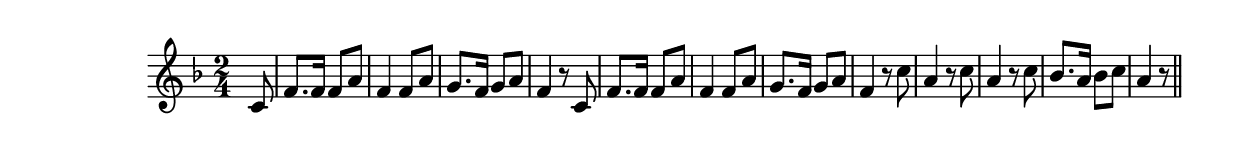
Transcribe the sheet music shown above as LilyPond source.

\version "2.19.49"
%{\header {
  title = "Dans la Fore-^t Lointaine (France)"
  composer = "anonymous"
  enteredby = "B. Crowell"
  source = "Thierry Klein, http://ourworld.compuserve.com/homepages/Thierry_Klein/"
}%}
\score{{\key f \major
\time 2/4
%{\tempo 4=100
%}\relative c' {
  \partial 8
  c8 | f8. f16 f8 a | f4 f8 a | g8. f16 g8 a | f4 r8 c8 |
  f8. f16 f8 a | f4 f8 a | g8. f16 g8 a | f4 r8 c' |
  a4 r8 c8 | a4 r8 c | bes8. a16 bes8 c | a4 r8
  \bar "||"
}

}}